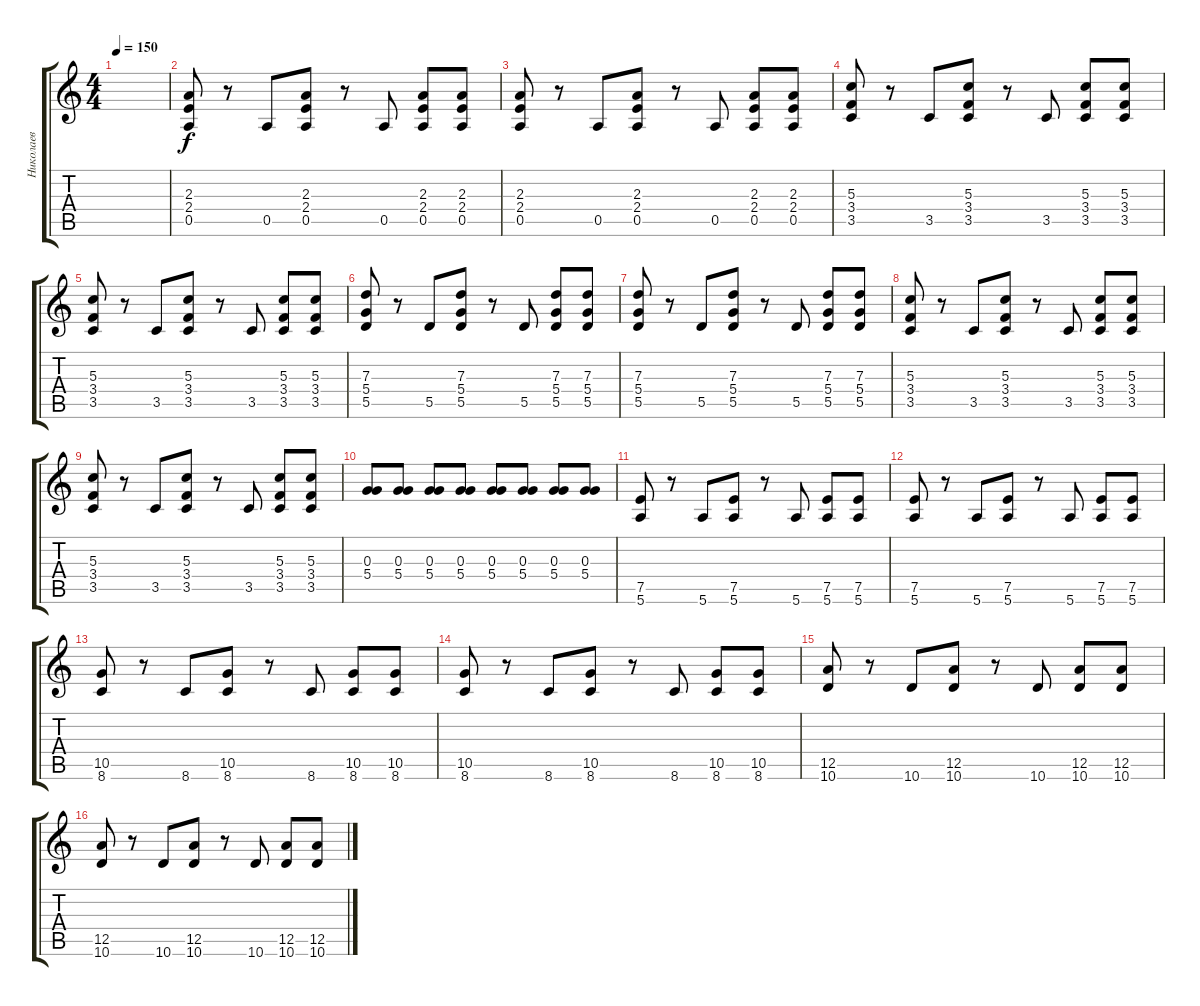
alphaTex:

\track ("Николаев" "Николаев") {instrument overdrivenguitar}
\staff {score tabs}
\tuning (E4 B3 G3 D3 A2 E2) {hide}
\ts (4 4)
\tempo 150
\clef g2
\ks c
|
(2.3 2.4 0.5).8 r.8 0.5.8 (2.3 2.4 0.5).8 r.8 0.5.8 (2.3 2.4 0.5).8 (2.3 2.4 0.5).8 |
(2.3 2.4 0.5).8 r.8 0.5.8 (2.3 2.4 0.5).8 r.8 0.5.8 (2.3 2.4 0.5).8 (2.3 2.4 0.5).8 |
(5.3 3.4 3.5).8 r.8 3.5.8 (5.3 3.4 3.5).8 r.8 3.5.8 (5.3 3.4 3.5).8 (5.3 3.4 3.5).8 |
(5.3 3.4 3.5).8 r.8 3.5.8 (5.3 3.4 3.5).8 r.8 3.5.8 (5.3 3.4 3.5).8 (5.3 3.4 3.5).8 |
(7.3 5.4 5.5).8 r.8 5.5.8 (7.3 5.4 5.5).8 r.8 5.5.8 (7.3 5.4 5.5).8 (7.3 5.4 5.5).8 |
(7.3 5.4 5.5).8 r.8 5.5.8 (7.3 5.4 5.5).8 r.8 5.5.8 (7.3 5.4 5.5).8 (7.3 5.4 5.5).8 |
(5.3 3.4 3.5).8 r.8 3.5.8 (5.3 3.4 3.5).8 r.8 3.5.8 (5.3 3.4 3.5).8 (5.3 3.4 3.5).8 |
(5.3 3.4 3.5).8 r.8 3.5.8 (5.3 3.4 3.5).8 r.8 3.5.8 (5.3 3.4 3.5).8 (5.3 3.4 3.5).8 |
(0.3 5.4).8 (0.3 5.4).8 (0.3 5.4).8 (0.3 5.4).8 (0.3 5.4).8 (0.3 5.4).8 (0.3 5.4).8 (0.3 5.4).8 |
(7.5 5.6).8 r.8 5.6.8 (7.5 5.6).8 r.8 5.6.8 (7.5 5.6).8 (7.5 5.6).8 |
(7.5 5.6).8 r.8 5.6.8 (7.5 5.6).8 r.8 5.6.8 (7.5 5.6).8 (7.5 5.6).8 |
(10.5 8.6).8 r.8 8.6.8 (10.5 8.6).8 r.8 8.6.8 (10.5 8.6).8 (10.5 8.6).8 |
(10.5 8.6).8 r.8 8.6.8 (10.5 8.6).8 r.8 8.6.8 (10.5 8.6).8 (10.5 8.6).8 |
(12.5 10.6).8 r.8 10.6.8 (12.5 10.6).8 r.8 10.6.8 (12.5 10.6).8 (12.5 10.6).8 |
(12.5 10.6).8 r.8 10.6.8 (12.5 10.6).8 r.8 10.6.8 (12.5 10.6).8 (12.5 10.6).8
